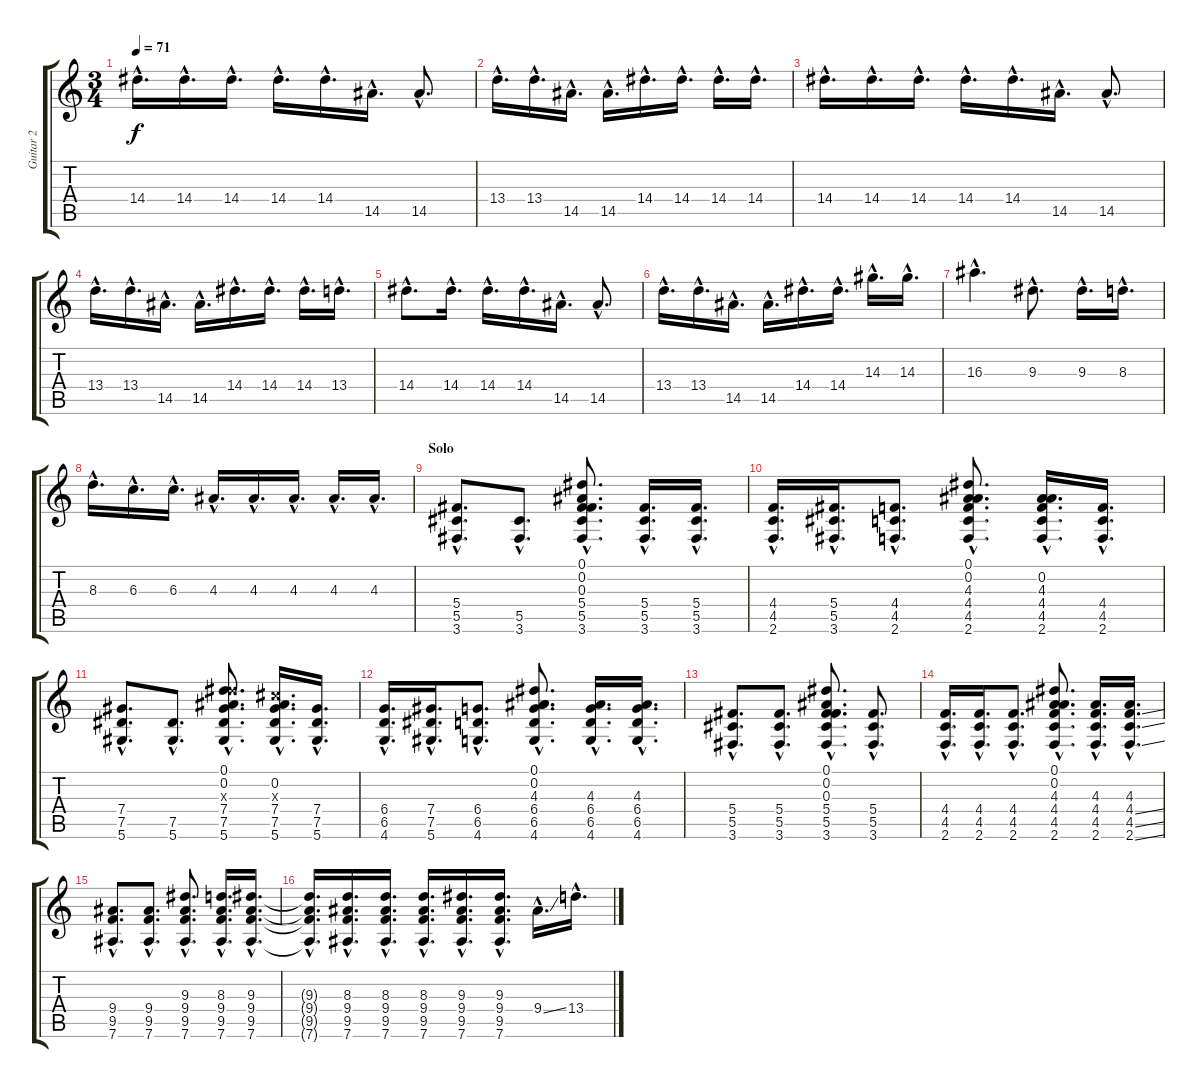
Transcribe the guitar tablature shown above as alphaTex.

\track ("Guitar 2" "Guitar 2") {instrument overdrivenguitar}
\staff {score tabs}
\tuning (Eb4 Bb3 Gb3 Db3 Ab2 Eb2) {hide}
\ts (3 4)
\tempo 71
\clef g2
\ks c
14.4{hac}.16{d dy f} 14.4{hac}.16{d} 14.4{hac}.16{d} 14.4{hac}.16{d} 14.4{hac}.16{d} 14.5{hac}.16{d} 14.5{hac}.8{d} |
13.4{hac}.16{d} 13.4{hac}.16{d} 14.5{hac}.16{d} 14.5{hac}.16{d} 14.4{hac}.16{d} 14.4{hac}.16{d} 14.4{hac}.16{d} 14.4{hac}.16{d} |
14.4{hac}.16{d} 14.4{hac}.16{d} 14.4{hac}.16{d} 14.4{hac}.16{d} 14.4{hac}.16{d} 14.5{hac}.16{d} 14.5{hac}.8{d} |
13.4{hac}.16{d} 13.4{hac}.16{d} 14.5{hac}.16{d} 14.5{hac}.16{d} 14.4{hac}.16{d} 14.4{hac}.16{d} 14.4{hac}.16{d} 13.4{hac}.16{d} |
14.4{hac}.8{d} 14.4{hac}.16{d} 14.4{hac}.16{d} 14.4{hac}.16{d} 14.5{hac}.16{d} 14.5{hac}.8{d} |
13.4{hac}.16{d} 13.4{hac}.16{d} 14.5{hac}.16{d} 14.5{hac}.16{d} 14.4{hac}.16{d} 14.4{hac}.16{d} 14.3{hac}.16{d} 14.3{hac}.16{d} |
16.3{hac}.4{d} 9.3{hac}.8{d} 9.3{hac}.16{d} 8.3{hac}.16{d} |
8.3{hac}.16{d} 6.3{hac}.16{d} 6.3{hac}.16{d} 4.3{hac}.16{d} 4.3{hac}.16{d} 4.3{hac}.16{d} 4.3{hac}.16{d} 4.3{hac}.16{d} |
\section ("" "Solo")
(5.4{hac} 5.5{hac} 3.6{hac}).8{d volume 9 instrument overdrivenguitar} (5.5{hac} 3.6{hac}).8{d} (0.1{hac} 0.2{hac} 0.3{hac} 5.4{hac} 5.5{hac} 3.6{hac}).8{d} (5.4{hac} 5.5{hac} 3.6{hac}).16{d} (5.4{hac} 5.5{hac} 3.6{hac}).16{d} |
(4.4{hac} 4.5{hac} 2.6{hac}).16{d} (5.4{hac} 5.5{hac} 3.6{hac}).16{d} (4.4{hac} 4.5{hac} 2.6{hac}).8{d} (0.1{hac} 0.2{hac} 4.3{hac} 4.4{hac} 4.5{hac} 2.6{hac}).8{d} (0.2{hac} 4.3{hac} 4.4{hac} 4.5{hac} 2.6{hac}).16{d} (4.4{hac} 4.5{hac} 2.6{hac}).16{d} |
(7.4{hac} 7.5{hac} 5.6{hac}).8{d} (7.5{hac} 5.6{hac}).8{d} (0.1{hac} 0.2{hac} 9.3{hac x} 7.4{hac} 7.5{hac} 5.6{hac}).8{d} (0.2{hac} 7.3{hac x} 7.4{hac} 7.5{hac} 5.6{hac}).16{d} (7.4{hac} 7.5{hac} 5.6{hac}).16{d} |
(6.4{hac} 6.5{hac} 4.6{hac}).16{d} (7.4{hac} 7.5{hac} 5.6{hac}).16{d} (6.4{hac} 6.5{hac} 4.6{hac}).8{d} (0.1{hac} 0.2{hac} 4.3{hac} 6.4{hac} 6.5{hac} 4.6{hac}).8{d} (4.3{hac} 6.4{hac} 6.5{hac} 4.6{hac}).16{d} (4.3{hac} 6.4{hac} 6.5{hac} 4.6{hac}).16{d} |
(5.4{hac} 5.5{hac} 3.6{hac}).8{d} (5.4{hac} 5.5{hac} 3.6{hac}).8{d} (0.1{hac} 0.2{hac} 0.3{hac} 5.4{hac} 5.5{hac} 3.6{hac}).8{d} (5.4{hac} 5.5{hac} 3.6{hac}).8{d} |
(4.4{hac} 4.5{hac} 2.6{hac}).16{d} (4.4{hac} 4.5{hac} 2.6{hac}).16{d} (4.4{hac} 4.5{hac} 2.6{hac}).8{d} (0.1{hac} 0.2{hac} 4.3{hac} 4.4{hac} 4.5{hac} 2.6{hac}).8{d} (4.3{hac} 4.4{hac} 4.5{hac} 2.6{hac}).16{d} (4.3{hac} 4.4{ss hac} 4.5{ss hac} 2.6{ss hac}).16{d} |
(9.4{hac} 9.5{hac} 7.6{hac}).8{d} (9.4{hac} 9.5{hac} 7.6{hac}).8{d} (9.3{hac} 9.4{hac} 9.5{hac} 7.6{hac}).8{d} (8.3{hac} 9.4{hac} 9.5{hac} 7.6{hac}).16{d} (9.3{hac} 9.4{hac} 9.5{hac} 7.6{hac}).16{d} |
(9.3{hac t} 9.4{hac t} 9.5{hac t} 7.6{hac t}).16{d} (8.3{hac} 9.4{hac} 9.5{hac} 7.6{hac}).16{d} (8.3{hac} 9.4{hac} 9.5{hac} 7.6{hac}).16{d} (8.3{hac} 9.4{hac} 9.5{hac} 7.6{hac}).16{d} (9.3{hac} 9.4{hac} 9.5{hac} 7.6{hac}).16{d} (9.3{hac} 9.4{hac} 9.5{hac} 7.6{hac}).16{d} 9.4{ss hac}.16{d} 13.4{hac}.16{d}
